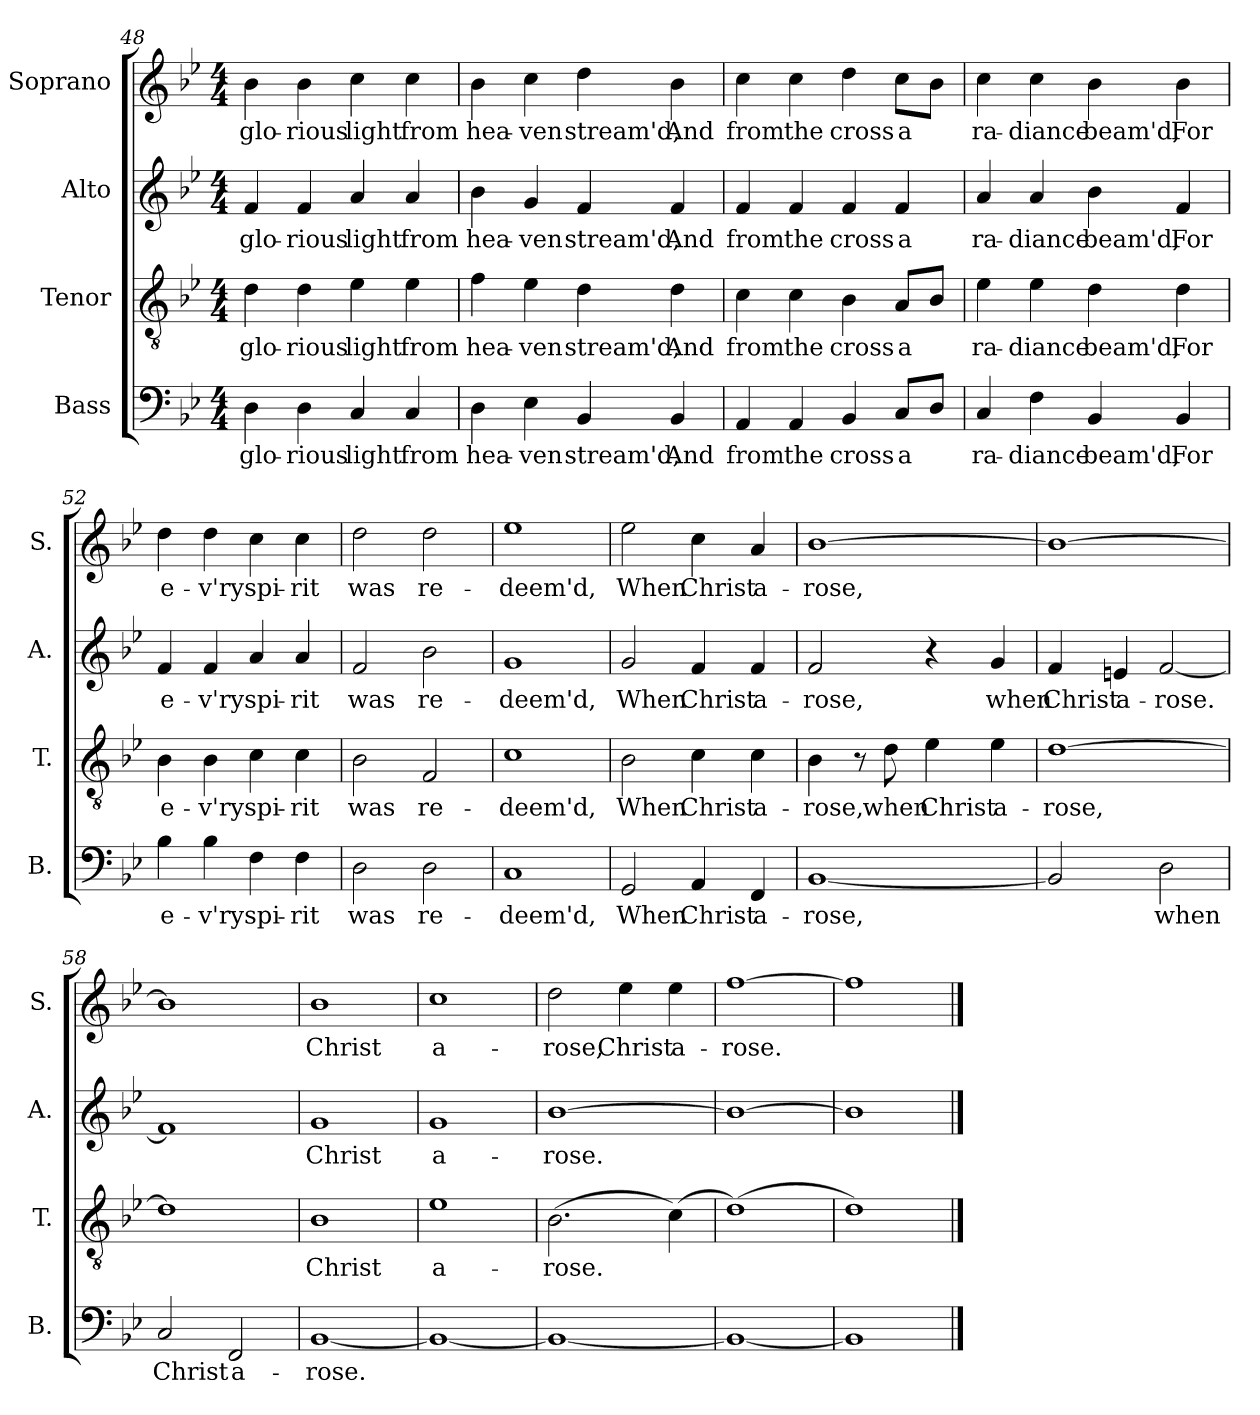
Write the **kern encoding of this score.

**kern	**text	**kern	**text	**kern	**text	**kern	**text
*part4	*part4	*part3	*part3	*part2	*part2	*part1	*part1
*staff4	*staff4	*staff3	*staff3	*staff2	*staff2	*staff1	*staff1
*I"Bass	*	*I"Tenor	*	*I"Alto	*	*I"Soprano	*
*I'B.	*	*I'T.	*	*I'A.	*	*I'S.	*
*clefF4	*	*clefGv2	*	*clefG2	*	*clefG2	*
*k[b-e-]	*	*k[b-e-]	*	*k[b-e-]	*	*k[b-e-]	*
*M4/4	*	*M4/4	*	*M4/4	*	*M4/4	*
=48	=48	=48	=48	=48	=48	=48	=48
!	!LO:LY:b	!	!LO:LY:b	!	!LO:LY:b	!	!LO:LY:b
4D\	glo-	4d\	glo-	4f/	glo-	4b-\	glo-
!	!LO:LY:b	!	!LO:LY:b	!	!LO:LY:b	!	!LO:LY:b
4D\	-rious	4d\	-rious	4f/	-rious	4b-\	-rious
!	!LO:LY:b	!	!LO:LY:b	!	!LO:LY:b	!	!LO:LY:b
4C/	light	4e-\	light	4a/	light	4cc\	light
!	!LO:LY:b	!	!LO:LY:b	!	!LO:LY:b	!	!LO:LY:b
4C/	from	4e-\	from	4a/	from	4cc\	from
!!LO:PB:g=z
=49	=49	=49	=49	=49	=49	=49	=49
!	!LO:LY:b	!	!LO:LY:b	!	!LO:LY:b	!	!LO:LY:b
4D\	hea-	4f\	hea-	4b-\	hea-	4b-\	hea-
!	!LO:LY:b	!	!LO:LY:b	!	!LO:LY:b	!	!LO:LY:b
4E-\	-ven	4e-\	-ven	4g/	-ven	4cc\	-ven
!	!LO:LY:b	!	!LO:LY:b	!	!LO:LY:b	!	!LO:LY:b
4BB-/	stream'd,	4d\	stream'd,	4f/	stream'd,	4dd\	stream'd,
!	!LO:LY:b	!	!LO:LY:b	!	!LO:LY:b	!	!LO:LY:b
4BB-/	And	4d\	And	4f/	And	4b-\	And
=50	=50	=50	=50	=50	=50	=50	=50
!	!LO:LY:b	!	!LO:LY:b	!	!LO:LY:b	!	!LO:LY:b
4AA/	from	4c\	from	4f/	from	4cc\	from
!	!LO:LY:b	!	!LO:LY:b	!	!LO:LY:b	!	!LO:LY:b
4AA/	the	4c\	the	4f/	the	4cc\	the
!	!LO:LY:b	!	!LO:LY:b	!	!LO:LY:b	!	!LO:LY:b
4BB-/	cross	4B-\	cross	4f/	cross	4dd\	cross
!	!LO:LY:b	!	!LO:LY:b	!	!LO:LY:b	!	!LO:LY:b
8C/L	a	8A/L	a	4f/	a	8cc\L	a
8D/J	.	8B-/J	.	.	.	8b-\J	.
=51	=51	=51	=51	=51	=51	=51	=51
!	!LO:LY:b	!	!LO:LY:b	!	!LO:LY:b	!	!LO:LY:b
4C/	ra-	4e-\	ra-	4a/	ra-	4cc\	ra-
!	!LO:LY:b	!	!LO:LY:b	!	!LO:LY:b	!	!LO:LY:b
4F\	-diance	4e-\	-diance	4a/	-diance	4cc\	-diance
!	!LO:LY:b	!	!LO:LY:b	!	!LO:LY:b	!	!LO:LY:b
4BB-/	beam'd,	4d\	beam'd,	4b-\	beam'd,	4b-\	beam'd,
!	!LO:LY:b	!	!LO:LY:b	!	!LO:LY:b	!	!LO:LY:b
4BB-/	For	4d\	For	4f/	For	4b-\	For
=52	=52	=52	=52	=52	=52	=52	=52
!	!LO:LY:b	!	!LO:LY:b	!	!LO:LY:b	!	!LO:LY:b
4B-\	e-	4B-\	e-	4f/	e-	4dd\	e-
!	!LO:LY:b	!	!LO:LY:b	!	!LO:LY:b	!	!LO:LY:b
4B-\	-v'ry	4B-\	-v'ry	4f/	-v'ry	4dd\	-v'ry
!	!LO:LY:b	!	!LO:LY:b	!	!LO:LY:b	!	!LO:LY:b
4F\	spi-	4c\	spi-	4a/	spi-	4cc\	spi-
!	!LO:LY:b	!	!LO:LY:b	!	!LO:LY:b	!	!LO:LY:b
4F\	-rit	4c\	-rit	4a/	-rit	4cc\	-rit
=53	=53	=53	=53	=53	=53	=53	=53
!	!LO:LY:b	!	!LO:LY:b	!	!LO:LY:b	!	!LO:LY:b
2D\	was	2B-\	was	2f/	was	2dd\	was
!	!LO:LY:b	!	!LO:LY:b	!	!LO:LY:b	!	!LO:LY:b
2D\	-re-	2F/	-re-	2b-\	-re-	2dd\	re-
!!LO:LB:g=z
=54	=54	=54	=54	=54	=54	=54	=54
!	!LO:LY:b	!	!LO:LY:b	!	!LO:LY:b	!	!LO:LY:b
1C	-deem'd,	1c	-deem'd,	1g	-deem'd,	1ee-	-deem'd,
=55	=55	=55	=55	=55	=55	=55	=55
!	!LO:LY:b	!	!LO:LY:b	!	!LO:LY:b	!	!LO:LY:b
2GG/	When	2B-\	When	2g/	When	2ee-\	When
!	!LO:LY:b	!	!LO:LY:b	!	!LO:LY:b	!	!LO:LY:b
4AA/	Christ	4c\	Christ	4f/	Christ	4cc\	Christ
!	!LO:LY:b	!	!LO:LY:b	!	!LO:LY:b	!	!LO:LY:b
4FF/	a-	4c\	a-	4f/	a-	4a/	a-
=56	=56	=56	=56	=56	=56	=56	=56
!	!LO:LY:b	!	!LO:LY:b	!	!LO:LY:b	!	!LO:LY:b
[1BB-	rose,	4B-\	-rose,	2f/	-rose,	[1b-	rose,
.	.	8r	.	.	.	.	.
!	!	!	!LO:LY:b	!	!	!	!
.	.	8d\	when	.	.	.	.
!	!	!	!LO:LY:b	!	!	!	!
.	.	4e-\	Christ	4r	.	.	.
!	!	!	!LO:LY:b	!	!LO:LY:b	!	!
.	.	4e-\	a-	4g/	when	.	.
=57	=57	=57	=57	=57	=57	=57	=57
!	!	!	!LO:LY:b	!	!LO:LY:b	!	!
2BB-/]	.	[1d	-rose,	4f/	Christ	1b-_	.
!	!	!	!	!	!LO:LY:b	!	!
.	.	.	.	4en/	a-	.	.
!	!LO:LY:b	!	!	!	!LO:LY:b	!	!
2D\	when	.	.	[2f/	-rose.	.	.
=58	=58	=58	=58	=58	=58	=58	=58
!	!LO:LY:b	!	!	!	!	!	!
2C/	Christ	1d]	.	1f]	.	1b-]	.
!	!LO:LY:b	!	!	!	!	!	!
2FF/	a-	.	.	.	.	.	.
=59	=59	=59	=59	=59	=59	=59	=59
!	!LO:LY:b	!	!LO:LY:b	!	!LO:LY:b	!	!LO:LY:b
[1BB-	rose.	1B-	Christ	1g	Christ	1b-	Christ
=60	=60	=60	=60	=60	=60	=60	=60
!	!	!	!LO:LY:b	!	!LO:LY:b	!	!LO:LY:b
1BB-_	.	1e-	a-	1g	a-	1cc	a-
!!LO:LB:g=z
=61	=61	=61	=61	=61	=61	=61	=61
!	!	!	!LO:LY:b	!	!LO:LY:b	!	!LO:LY:b
1BB-_	.	(>2.B-\	rose.	[1b-	rose.	2dd\	-rose,
!	!	!	!	!	!	!	!LO:LY:b
.	.	.	.	.	.	4ee-\	Christ
!	!	!	!	!	!	!	!LO:LY:b
.	.	(>4c\)	.	.	.	4ee-\	a-
=62	=62	=62	=62	=62	=62	=62	=62
!	!	!	!	!	!	!	!LO:LY:b
1BB-_	.	(>1d)	.	1b-_	.	[1ff	-rose.
=63	=63	=63	=63	=63	=63	=63	=63
1BB-]	.	1d)	.	1b-]	.	1ff]	.
==	==	==	==	==	==	==	==
*-	*-	*-	*-	*-	*-	*-	*-
